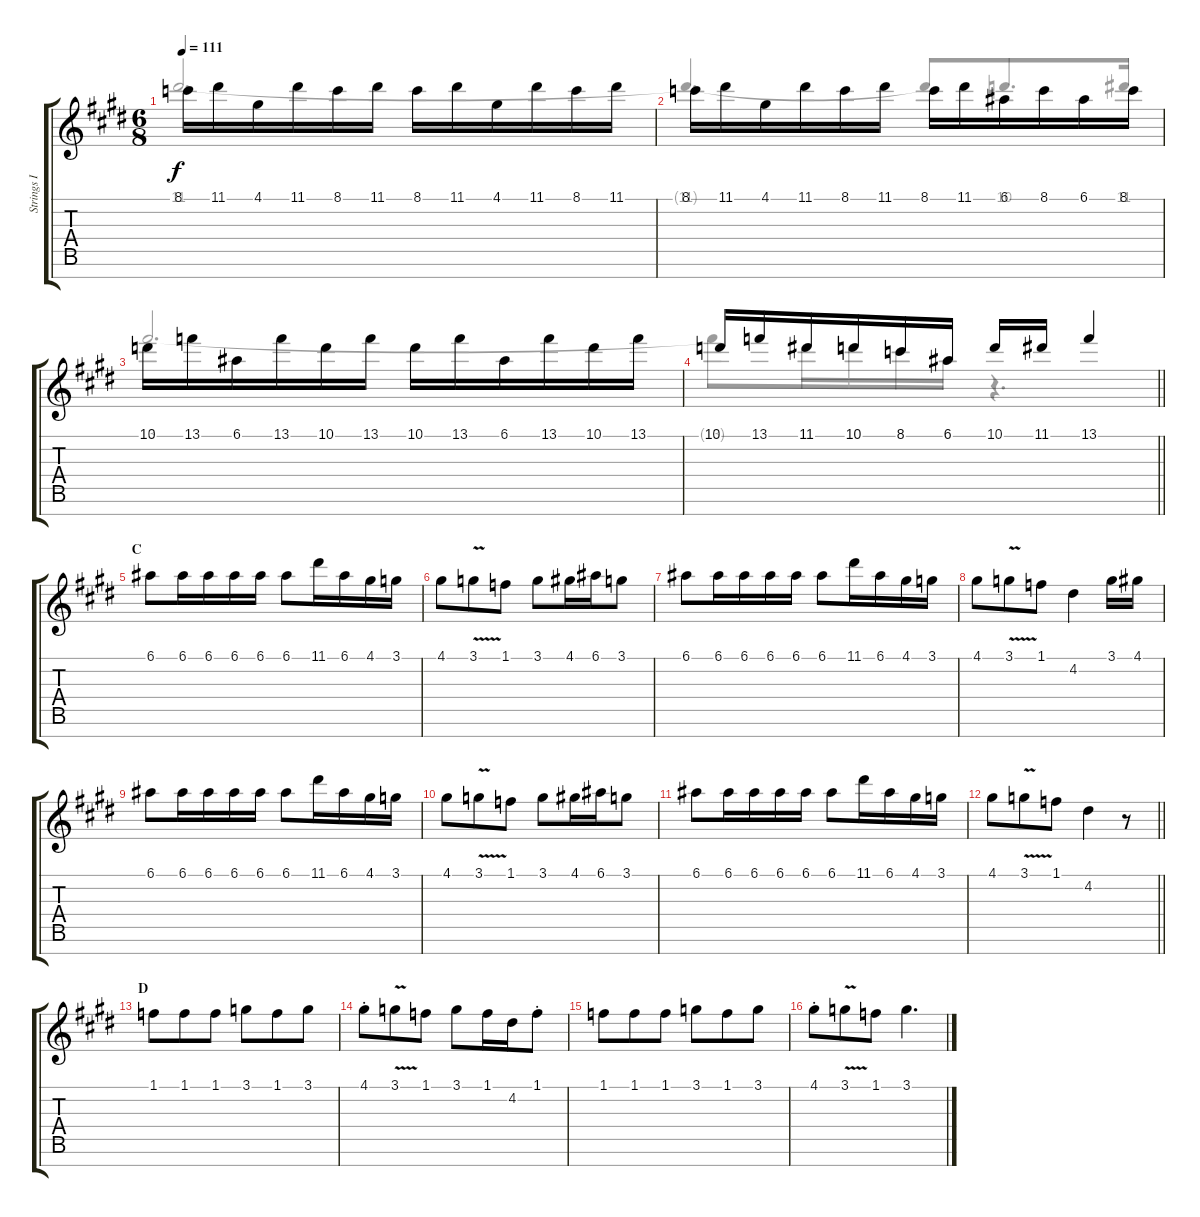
\track ("Strings I" "Strings I") {instrument stringensemble1}
\staff {score tabs}
\tuning (E5 B4 G4 D4 A3 E3 B2) {hide}
\voice
\ts (6 8)
\tempo 111
\clef g2
\ks e
8.1.16{dy f beam Down} 11.1.16{beam Down} 4.1.16{beam Down} 11.1.16{beam Down} 8.1.16{beam Down} 11.1.16{beam Down} 8.1.16{beam Down} 11.1.16{beam Down} 4.1.16{beam Down} 11.1.16{beam Down} 8.1.16{beam Down} 11.1.16{beam Down} |
8.1.16{beam Down} 11.1.16{beam Down} 4.1.16{beam Down} 11.1.16{beam Down} 8.1.16{beam Down} 11.1.16{beam Down} 8.1.16{beam Down} 11.1.16{beam Down} 6.1.16{beam Down} 8.1.16{beam Down} 6.1.16{beam Down} 8.1.16{beam Down} |
10.1.16{beam Down} 13.1.16{beam Down} 6.1.16{beam Down} 13.1.16{beam Down} 10.1.16{beam Down} 13.1.16{beam Down} 10.1.16{beam Down} 13.1.16{beam Down} 6.1.16{beam Down} 13.1.16{beam Down} 10.1.16{beam Down} 13.1.16{beam Down} |
\barLineRight lightlight
10.1.16 13.1.16 11.1.16 10.1.16 8.1.16 6.1.16 10.1.16 11.1.16 13.1.4 |
\section ("" "C")
6.1.8 6.1.16 6.1.16 6.1.16 6.1.16 6.1.8 11.1.16 6.1.16 4.1.16 3.1.16 |
4.1.8 3.1{v}.8 1.1.8 3.1.8 4.1.16 6.1.16 3.1.8 |
6.1.8 6.1.16 6.1.16 6.1.16 6.1.16 6.1.8 11.1.16 6.1.16 4.1.16 3.1.16 |
4.1.8 3.1{v}.8 1.1.8 4.2.4 3.1.16 4.1.16 |
6.1.8 6.1.16 6.1.16 6.1.16 6.1.16 6.1.8 11.1.16 6.1.16 4.1.16 3.1.16 |
4.1.8 3.1{v}.8 1.1.8 3.1.8 4.1.16 6.1.16 3.1.8 |
6.1.8 6.1.16 6.1.16 6.1.16 6.1.16 6.1.8 11.1.16 6.1.16 4.1.16 3.1.16 |
\barLineRight lightlight
4.1.8 3.1{v}.8 1.1.8 4.2.4 r.8 |
\section ("" "D")
1.1.8 1.1.8 1.1.8 3.1.8 1.1.8 3.1.8 |
4.1{st}.8 3.1{v}.8 1.1.8 3.1.8 1.1.16 4.2.16 1.1{st}.8 |
1.1.8 1.1.8 1.1.8 3.1.8 1.1.8 3.1.8 |
4.1{st}.8 3.1{v}.8 1.1.8 3.1.4{d}
\voice
\clef g2
\ottava regular
\simile none
\ks e
11.1.2{d dy f beam Up} |
11.1{t}.4{d beam Up} 11.1{t}.8{beam Up} 10.1.8{d beam Up} 11.1.16{beam Up} |
13.1.2{d beam Up} |
\barLineRight lightlight
13.1{t}.8 11.1.16 10.1.16 8.1.16 6.1.16 r.4{d} |
|
|
|
|
|
|
|
\barLineRight lightlight
|
|
|
|
